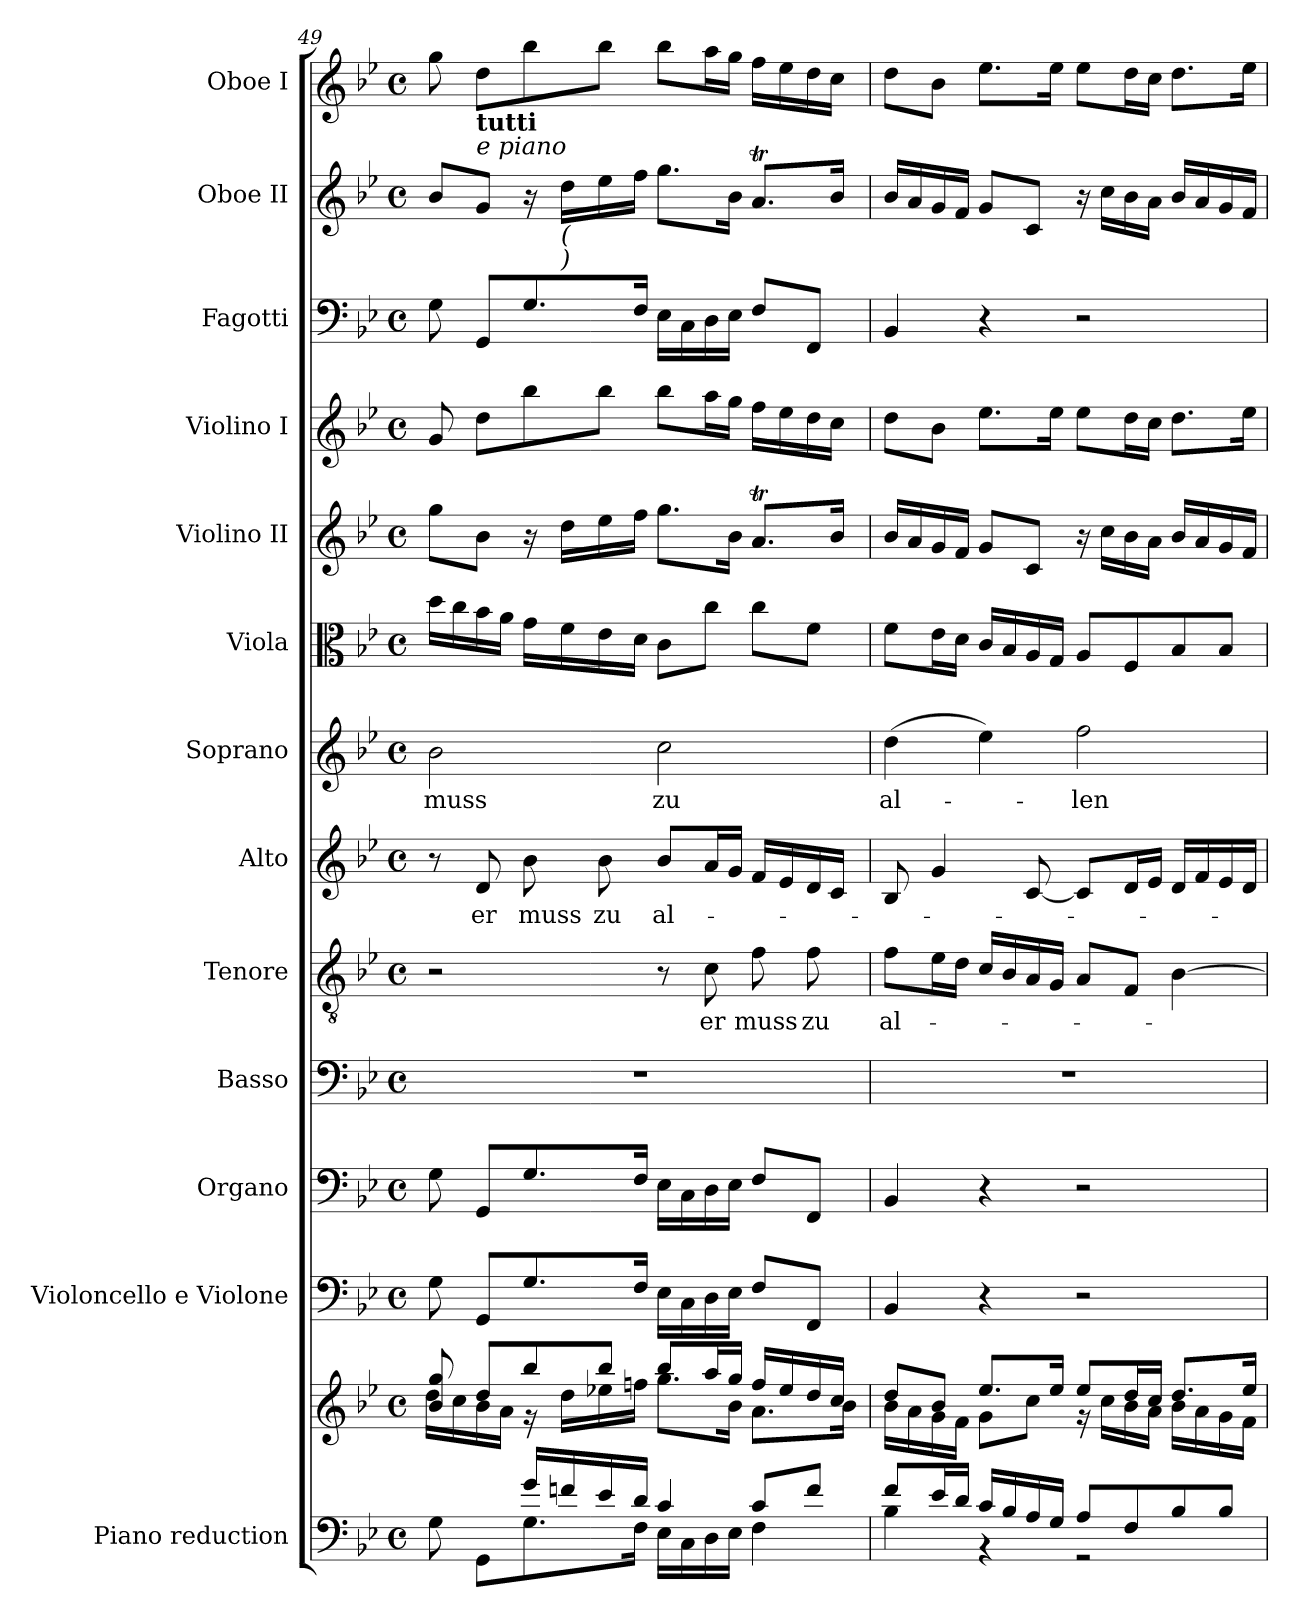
**kern	**kern	**kern	**kern	**kern	**kern	**text	**kern	**text	**kern	**text	**kern	**kern	**kern	**kern	**kern	**kern
*part13	*part13	*part12	*part11	*part10	*part9	*part9	*part8	*part8	*part7	*part7	*part6	*part5	*part4	*part3	*part2	*part1
*staff14	*staff13	*staff12	*staff11	*staff10	*staff9	*staff9	*staff8	*staff8	*staff7	*staff7	*staff6	*staff5	*staff4	*staff3	*staff2	*staff1
*I"Piano reduction	*	*I"Violoncello  e Violone	*I"Organo	*I"Basso	*I"Tenore	*	*I"Alto	*	*I"Soprano	*	*I"Viola	*I"Violino II	*I"Violino I	*I"Fagotti	*I"Oboe II	*I"Oboe I
*I'Pno	*	*	*	*	*	*	*	*	*	*	*	*	*	*	*I'Ob	*I'Ob
*clefF4	*clefG2	*clefF4	*clefF4	*clefF4	*clefGv2	*	*clefG2	*	*clefG2	*	*clefC3	*clefG2	*clefG2	*clefF4	*clefG2	*clefG2
*k[b-e-]	*k[b-e-]	*k[b-e-]	*k[b-e-]	*k[b-e-]	*k[b-e-]	*	*k[b-e-]	*	*k[b-e-]	*	*k[b-e-]	*k[b-e-]	*k[b-e-]	*k[b-e-]	*k[b-e-]	*k[b-e-]
*M4/4	*M4/4	*M4/4	*M4/4	*M4/4	*M4/4	*	*M4/4	*	*M4/4	*	*M4/4	*M4/4	*M4/4	*M4/4	*M4/4	*M4/4
*met(c)	*met(c)	*met(c)	*met(c)	*met(c)	*met(c)	*	*met(c)	*	*met(c)	*	*met(c)	*met(c)	*met(c)	*met(c)	*met(c)	*met(c)
=49	=49	=49	=49	=49	=49	=49	=49	=49	=49	=49	=49	=49	=49	=49	=49	=49
*^	*^	*	*	*	*	*	*	*	*	*	*	*	*	*	*	*
!	!	!	!	!	!	!	!	!	!	!	!	!LO:LY:b	!	!	!	!	!	!
4ryy	8G\	8b-/ 8gg/	16dd\LL	8G\	8G\	1r	2r	.	8r	.	2b-\	muss	16dd\LL	8gg\L	8g/	8G\	8b-/L	8gg\
.	.	.	16cc\	.	.	.	.	.	.	.	.	.	16cc\	.	.	.	.	.
!	!	!	!	!	!	!	!	!	!	!	!	!	!	!	!	!	!	!LO:TX:b:B:t=tutti
!	!	!	!	!	!	!	!	!	!	!	!	!	!	!	!	!	!	!LO:TX:b:i:t=e piano
!	!	!	!	!	!	!	!	!	!	!LO:LY:b	!	!	!	!	!	!	!	!
.	8GG\L	8dd/L	16b-\	8GG/L	8GG/L	.	.	.	8d/	er	.	.	16b-\	8b-\J	8dd\L	8GG/L	8g/J	8dd\L
.	.	.	16a\JJ	.	.	.	.	.	.	.	.	.	16a\JJ	.	.	.	.	.
!	!	!	!	!	!	!	!	!	!	!LO:LY:b	!	!	!	!	!	!	!	!
16g/LL	8.G\	8bb-/	16r	8.G/	8.G/	.	.	.	8b-\	muss	.	.	16g\LL	16r	8bb-\	8.G/	16r	8bb-\
!	!	!	!	!	!	!	!	!	!	!	!	!	!	!	!	!	!LO:TX:b:i:t=(	!
!	!	!	!	!	!	!	!	!	!	!	!	!	!	!	!	!	!LO:TX:b:i:t=)	!
16fn/	.	.	16dd\LL	.	.	.	.	.	.	.	.	.	16f\	16dd\LL	.	.	16dd\LL	.
!	!	!	!	!	!	!	!	!	!	!LO:LY:b	!	!	!	!	!	!	!	!
16e-/	.	8bb-/J	16ee-X\	.	.	.	.	.	8b-\	zu	.	.	16e-\	16ee-\	8bb-\J	.	16ee-\	8bb-\J
16d/JJ	16F\Jk	.	16ffn\JJ	16F/Jk	16F/Jk	.	.	.	.	.	.	.	16d\JJ	16ff\JJ	.	16F/Jk	16ff\JJ	.
!	!	!	!	!	!	!	!	!	!	!LO:LY:b	!	!LO:LY:b	!	!	!	!	!	!
4c/	16E-\LL	8bb-/L	8.gg\L	16E-\LL	16E-\LL	.	8r	.	8b-/L	al-	2cc\	zu	8c\L	8.gg\L	8bb-\L	16E-\LL	8.gg\L	8bb-\L
.	16C\	.	.	16C\	16C\	.	.	.	.	.	.	.	.	.	.	16C\	.	.
!	!	!	!	!	!	!	!	!LO:LY:b	!	!	!	!	!	!	!	!	!	!
.	16D\	16aa/L	.	16D\	16D\	.	8c\	er	16a/L	.	.	.	8cc\J	.	16aa\L	16D\	.	16aa\L
.	16E-\JJ	16gg/JJ	16b-\Jk	16E-\JJ	16E-\JJ	.	.	.	16g/JJ	.	.	.	.	16b-\Jk	16gg\JJ	16E-\JJ	16b-\Jk	16gg\JJ
!	!	!	!	!	!	!	!	!LO:LY:b	!	!	!	!	!	!	!	!	!	!
8c/L	4F\	16ff/LL	8.a\L	8F/L	8F/L	.	8f\	muss	16f/LL	.	.	.	8cc\L	8.at/L	16ff\LL	8F/L	8.at/L	16ff\LL
.	.	16ee-/	.	.	.	.	.	.	16e-/	.	.	.	.	.	16ee-\	.	.	16ee-\
!	!	!	!	!	!	!	!	!LO:LY:b	!	!	!	!	!	!	!	!	!	!
8f/J	.	16dd/	.	8FF/J	8FF/J	.	8f\	zu	16d/	.	.	.	8f\J	.	16dd\	8FF/J	.	16dd\
.	.	16cc/JJ	16b-\Jk	.	.	.	.	.	16c/JJ	.	.	.	.	16b-/Jk	16cc\JJ	.	16b-/Jk	16cc\JJ
!!LO:PB:g=z
=50	=50	=50	=50	=50	=50	=50	=50	=50	=50	=50	=50	=50	=50	=50	=50	=50	=50	=50
!	!	!	!	!	!	!	!	!LO:LY:b	!	!	!	!LO:LY:b	!	!	!	!	!	!
8f/L	4B-\	8dd/L	16b-\LL	4BB-/	4BB-/	1r	8f\L	al-	8B-/	.	(>4dd\	al-	8f\L	16b-/LL	8dd\L	4BB-/	16b-/LL	8dd\L
.	.	.	16a\	.	.	.	.	.	.	.	.	.	.	16a/	.	.	16a/	.
16e-/L	.	8b-/J	16g\	.	.	.	16e-\L	.	4g/	.	.	.	16e-\L	16g/	8b-\J	.	16g/	8b-\J
16d/JJ	.	.	16f\JJ	.	.	.	16d\JJ	.	.	.	.	.	16d\JJ	16f/JJ	.	.	16f/JJ	.
16c/LL	4r	8.ee-/L	8g\L	4r	4r	.	16c/LL	.	.	.	4ee-\)	.	16c/LL	8g/L	8.ee-\L	4r	8g/L	8.ee-\L
16B-/	.	.	.	.	.	.	16B-/	.	.	.	.	.	16B-/	.	.	.	.	.
16A/	.	.	8cc\J	.	.	.	16A/	.	[8c/	.	.	.	16A/	8c/J	.	.	8c/J	.
16G/JJ	.	16ee-/Jk	.	.	.	.	16G/JJ	.	.	.	.	.	16G/JJ	.	16ee-\Jk	.	.	16ee-\Jk
!	!	!	!	!	!	!	!	!	!	!	!	!LO:LY:b	!	!	!	!	!	!
8A/L	2r	8ee-/L	16r	2r	2r	.	8A/L	.	8c/L]	.	2ff\	-len	8A/L	16r	8ee-\L	2r	16r	8ee-\L
.	.	.	16cc\LL	.	.	.	.	.	.	.	.	.	.	16cc\LL	.	.	16cc\LL	.
8F/	.	16dd/L	16b-\	.	.	.	8F/J	.	16d/L	.	.	.	8F/	16b-\	16dd\L	.	16b-\	16dd\L
.	.	16cc/JJ	16a\JJ	.	.	.	.	.	16e-/JJ	.	.	.	.	16a\JJ	16cc\JJ	.	16a\JJ	16cc\JJ
8B-/	.	8.dd/L	16b-\LL	.	.	.	[4B-\	.	16d/LL	.	.	.	8B-/	16b-/LL	8.dd\L	.	16b-/LL	8.dd\L
.	.	.	16a\	.	.	.	.	.	16f/	.	.	.	.	16a/	.	.	16a/	.
8B-/J	.	.	16g\	.	.	.	.	.	16e-/	.	.	.	8B-/J	16g/	.	.	16g/	.
.	.	16ee-/Jk	16f\JJ	.	.	.	.	.	16d/JJ	.	.	.	.	16f/JJ	16ee-\Jk	.	16f/JJ	16ee-\Jk
*v	*v	*	*	*	*	*	*	*	*	*	*	*	*	*	*	*	*	*
*	*v	*v	*	*	*	*	*	*	*	*	*	*	*	*	*	*	*
=	=	=	=	=	=	=	=	=	=	=	=	=	=	=	=	=
*-	*-	*-	*-	*-	*-	*-	*-	*-	*-	*-	*-	*-	*-	*-	*-	*-
